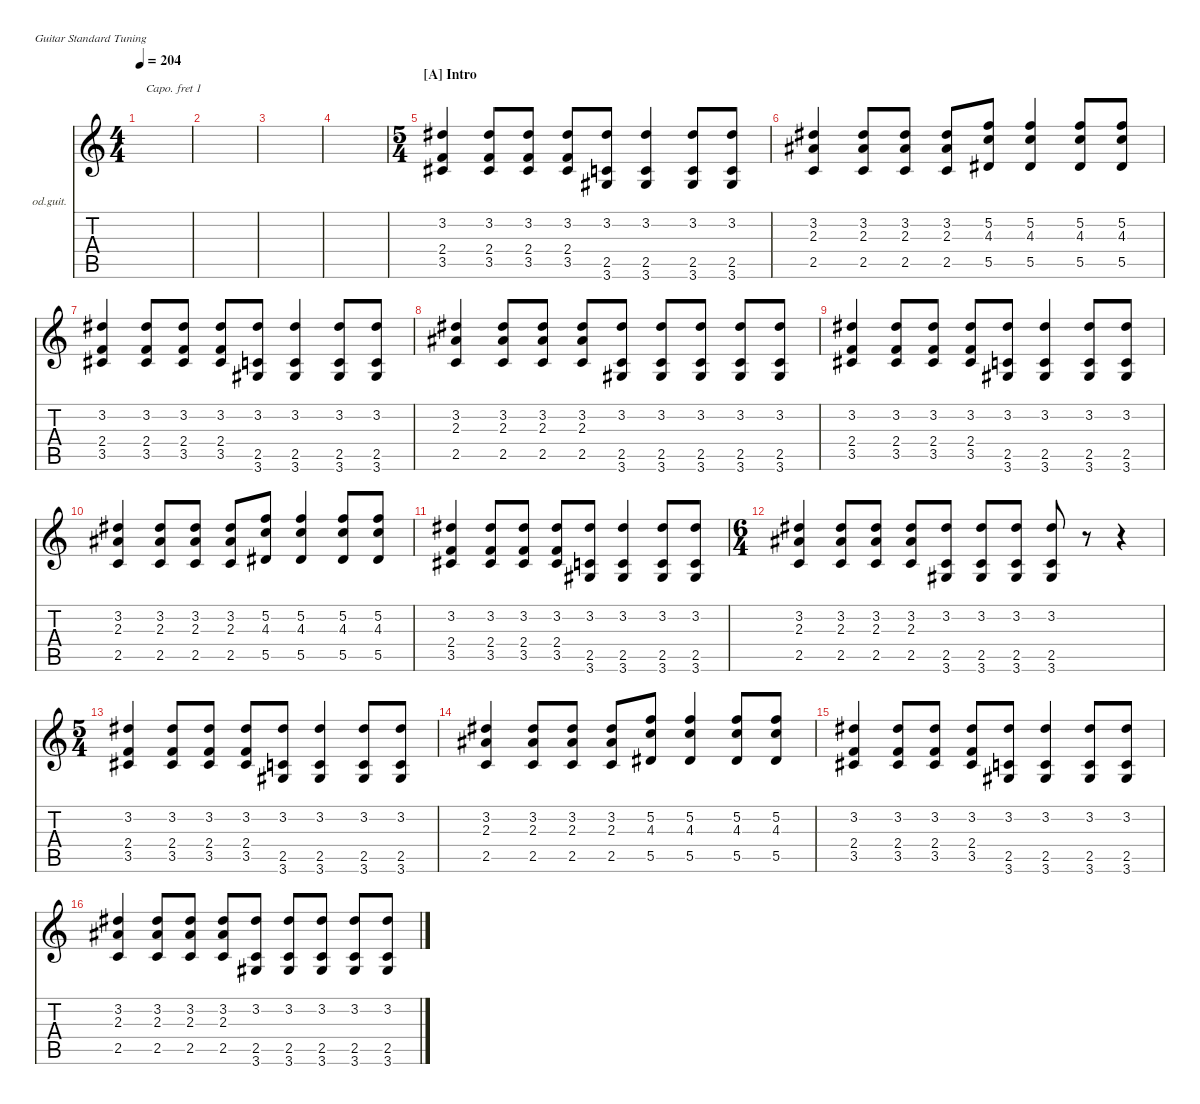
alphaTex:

\hideDynamics
\bracketExtendMode nobrackets
\firstSystemTrackNameOrientation horizontal
\otherSystemsTrackNameOrientation horizontal
\track ("Overdriven Guitar" "od.guit.") {instrument overdrivenguitar}
\staff {score tabs}
\capo 1
\tuning (E4 B3 G3 D3 A2 E2)
\ts (4 4)
\tempo 204
\clef g2
\ks aminor
|
|
|
|
\ts (5 4)
\section ("A" "Intro")
(3.5{acc #} 2.4 3.2{acc #}).4{beam Up} (3.5{acc #} 2.4 3.2{acc #}).8{beam Up} (3.5{acc #} 2.4 3.2{acc #}).8{beam Up} (3.5{acc #} 2.4 3.2{acc #}).8{beam Up} (3.2{acc #} 3.6{acc #} 2.5).8{beam Up} (3.2{acc #} 3.6{acc #} 2.5).4{beam Up} (3.2{acc #} 3.6{acc #} 2.5).8{beam Up} (3.2{acc #} 3.6{acc #} 2.5).8{beam Up} |
(3.2{acc #} 2.5 2.3{acc #}).4{beam Up} (3.2{acc #} 2.5 2.3{acc #}).8{beam Up} (3.2{acc #} 2.5 2.3{acc #}).8{beam Up} (3.2{acc #} 2.5 2.3{acc #}).8{beam Up} (5.5{acc #} 4.3 5.2).8{beam Up} (5.5{acc #} 4.3 5.2).4{beam Up} (5.5{acc #} 4.3 5.2).8{beam Up} (5.5{acc #} 4.3 5.2).8{beam Up} |
(3.5{acc #} 2.4 3.2{acc #}).4{beam Up} (3.5{acc #} 2.4 3.2{acc #}).8{beam Up} (3.5{acc #} 2.4 3.2{acc #}).8{beam Up} (3.5{acc #} 2.4 3.2{acc #}).8{beam Up} (3.2{acc #} 3.6{acc #} 2.5).8{beam Up} (3.2{acc #} 3.6{acc #} 2.5).4{beam Up} (3.2{acc #} 3.6{acc #} 2.5).8{beam Up} (3.2{acc #} 3.6{acc #} 2.5).8{beam Up} |
(3.2{acc #} 2.5 2.3{acc #}).4{beam Up} (3.2{acc #} 2.5 2.3{acc #}).8{beam Up} (3.2{acc #} 2.5 2.3{acc #}).8{beam Up} (3.2{acc #} 2.5 2.3{acc #}).8{beam Up} (3.2{acc #} 3.6{acc #} 2.5).8{beam Up} (3.2{acc #} 3.6{acc #} 2.5).8{beam Up} (3.2{acc #} 3.6{acc #} 2.5).8{beam Up} (3.2{acc #} 3.6{acc #} 2.5).8{beam Up} (3.2{acc #} 3.6{acc #} 2.5).8{beam Up} |
(3.5{acc #} 2.4 3.2{acc #}).4{beam Up} (3.5{acc #} 2.4 3.2{acc #}).8{beam Up} (3.5{acc #} 2.4 3.2{acc #}).8{beam Up} (3.5{acc #} 2.4 3.2{acc #}).8{beam Up} (3.2{acc #} 3.6{acc #} 2.5).8{beam Up} (3.2{acc #} 3.6{acc #} 2.5).4{beam Up} (3.2{acc #} 3.6{acc #} 2.5).8{beam Up} (3.2{acc #} 3.6{acc #} 2.5).8{beam Up} |
(3.2{acc #} 2.5 2.3{acc #}).4{beam Up} (3.2{acc #} 2.5 2.3{acc #}).8{beam Up} (3.2{acc #} 2.5 2.3{acc #}).8{beam Up} (3.2{acc #} 2.5 2.3{acc #}).8{beam Up} (5.5{acc #} 4.3 5.2).8{beam Up} (5.5{acc #} 4.3 5.2).4{beam Up} (5.5{acc #} 4.3 5.2).8{beam Up} (5.5{acc #} 4.3 5.2).8{beam Up} |
(3.5{acc #} 2.4 3.2{acc #}).4{beam Up} (3.5{acc #} 2.4 3.2{acc #}).8{beam Up} (3.5{acc #} 2.4 3.2{acc #}).8{beam Up} (3.5{acc #} 2.4 3.2{acc #}).8{beam Up} (3.2{acc #} 3.6{acc #} 2.5).8{beam Up} (3.2{acc #} 3.6{acc #} 2.5).4{beam Up} (3.2{acc #} 3.6{acc #} 2.5).8{beam Up} (3.2{acc #} 3.6{acc #} 2.5).8{beam Up} |
\ts (6 4)
(3.2{acc #} 2.5 2.3{acc #}).4{beam Up} (3.2{acc #} 2.5 2.3{acc #}).8{beam Up} (3.2{acc #} 2.5 2.3{acc #}).8{beam Up} (3.2{acc #} 2.5 2.3{acc #}).8{beam Up} (3.2{acc #} 3.6{acc #} 2.5).8{beam Up} (3.2{acc #} 3.6{acc #} 2.5).8{beam Up} (3.2{acc #} 3.6{acc #} 2.5).8{beam Up} (3.2{acc #} 3.6{acc #} 2.5).8{beam Up} r.8{beam Up} r.4{beam Up} |
\ts (5 4)
(3.5{acc #} 2.4 3.2{acc #}).4{beam Up} (3.5{acc #} 2.4 3.2{acc #}).8{beam Up} (3.5{acc #} 2.4 3.2{acc #}).8{beam Up} (3.5{acc #} 2.4 3.2{acc #}).8{beam Up} (3.2{acc #} 3.6{acc #} 2.5).8{beam Up} (3.2{acc #} 3.6{acc #} 2.5).4{beam Up} (3.2{acc #} 3.6{acc #} 2.5).8{beam Up} (3.2{acc #} 3.6{acc #} 2.5).8{beam Up} |
(3.2{acc #} 2.5 2.3{acc #}).4{beam Up} (3.2{acc #} 2.5 2.3{acc #}).8{beam Up} (3.2{acc #} 2.5 2.3{acc #}).8{beam Up} (3.2{acc #} 2.5 2.3{acc #}).8{beam Up} (5.5{acc #} 4.3 5.2).8{beam Up} (5.5{acc #} 4.3 5.2).4{beam Up} (5.5{acc #} 4.3 5.2).8{beam Up} (5.5{acc #} 4.3 5.2).8{beam Up} |
(3.5{acc #} 2.4 3.2{acc #}).4{beam Up} (3.5{acc #} 2.4 3.2{acc #}).8{beam Up} (3.5{acc #} 2.4 3.2{acc #}).8{beam Up} (3.5{acc #} 2.4 3.2{acc #}).8{beam Up} (3.2{acc #} 3.6{acc #} 2.5).8{beam Up} (3.2{acc #} 3.6{acc #} 2.5).4{beam Up} (3.2{acc #} 3.6{acc #} 2.5).8{beam Up} (3.2{acc #} 3.6{acc #} 2.5).8{beam Up} |
(3.2{acc #} 2.5 2.3{acc #}).4{beam Up} (3.2{acc #} 2.5 2.3{acc #}).8{beam Up} (3.2{acc #} 2.5 2.3{acc #}).8{beam Up} (3.2{acc #} 2.5 2.3{acc #}).8{beam Up} (3.2{acc #} 3.6{acc #} 2.5).8{beam Up} (3.2{acc #} 3.6{acc #} 2.5).8{beam Up} (3.2{acc #} 3.6{acc #} 2.5).8{beam Up} (3.2{acc #} 3.6{acc #} 2.5).8{beam Up} (3.2{acc #} 3.6{acc #} 2.5).8{beam Up}
